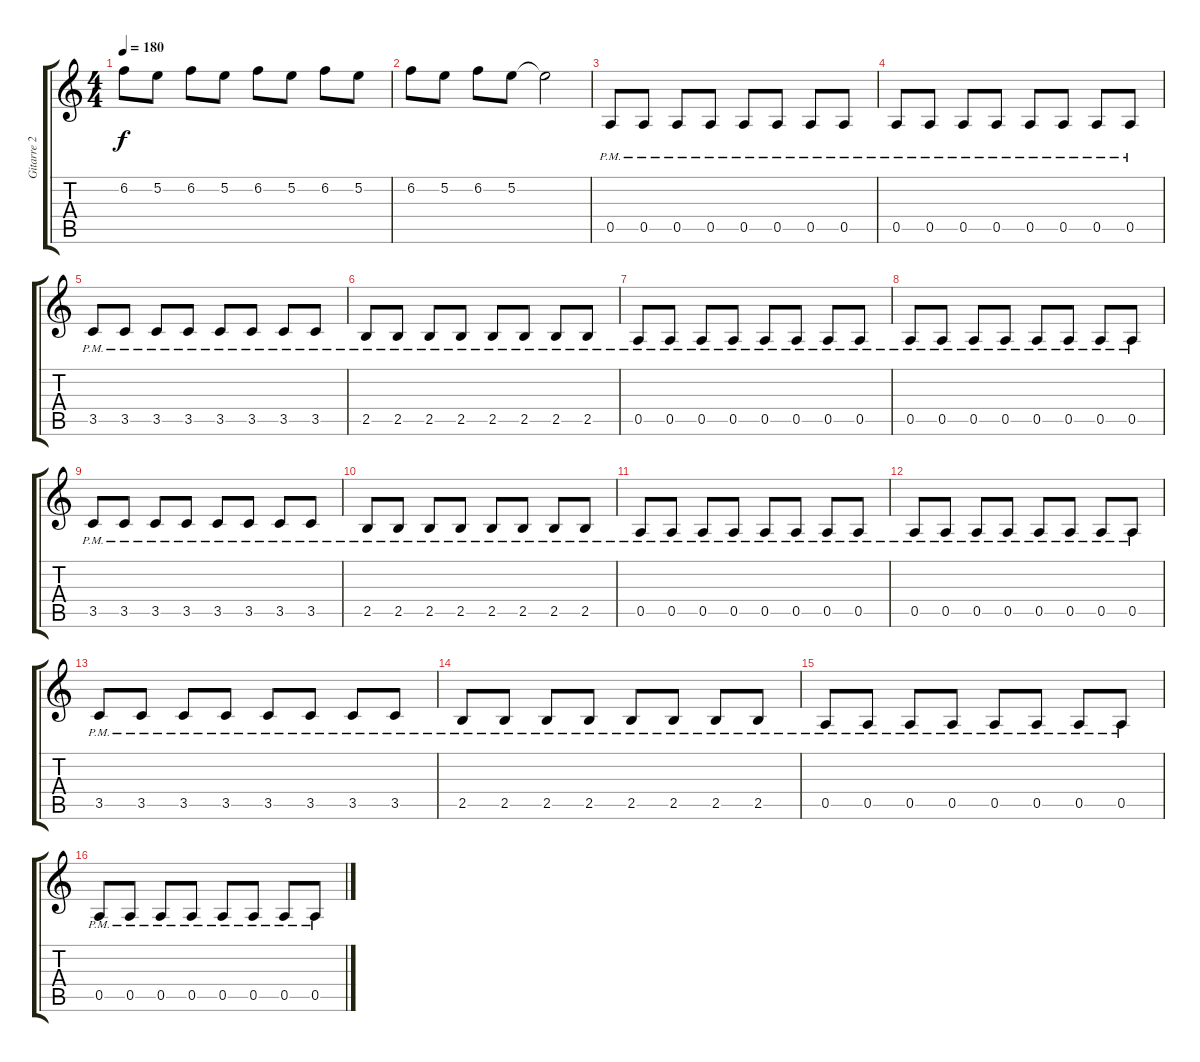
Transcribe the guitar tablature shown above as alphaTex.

\track ("Gitarre 2" "Gitarre 2") {instrument distortionguitar}
\staff {score tabs}
\tuning (E4 B3 G3 D3 A2 E2) {hide}
\ts (4 4)
\tempo 180
\clef g2
\ks c
6.2.8{dy f} 5.2.8 6.2.8 5.2.8 6.2.8 5.2.8 6.2.8 5.2.8 |
6.2.8 5.2.8 6.2.8 5.2.8 5.2{t}.2 |
0.5{pm}.8 0.5{pm}.8 0.5{pm}.8 0.5{pm}.8 0.5{pm}.8 0.5{pm}.8 0.5{pm}.8 0.5{pm}.8 |
0.5{pm}.8 0.5{pm}.8 0.5{pm}.8 0.5{pm}.8 0.5{pm}.8 0.5{pm}.8 0.5{pm}.8 0.5{pm}.8 |
3.5{pm}.8 3.5{pm}.8 3.5{pm}.8 3.5{pm}.8 3.5{pm}.8 3.5{pm}.8 3.5{pm}.8 3.5{pm}.8 |
2.5{pm}.8 2.5{pm}.8 2.5{pm}.8 2.5{pm}.8 2.5{pm}.8 2.5{pm}.8 2.5{pm}.8 2.5{pm}.8 |
0.5{pm}.8 0.5{pm}.8 0.5{pm}.8 0.5{pm}.8 0.5{pm}.8 0.5{pm}.8 0.5{pm}.8 0.5{pm}.8 |
0.5{pm}.8 0.5{pm}.8 0.5{pm}.8 0.5{pm}.8 0.5{pm}.8 0.5{pm}.8 0.5{pm}.8 0.5{pm}.8 |
3.5{pm}.8 3.5{pm}.8 3.5{pm}.8 3.5{pm}.8 3.5{pm}.8 3.5{pm}.8 3.5{pm}.8 3.5{pm}.8 |
2.5{pm}.8 2.5{pm}.8 2.5{pm}.8 2.5{pm}.8 2.5{pm}.8 2.5{pm}.8 2.5{pm}.8 2.5{pm}.8 |
0.5{pm}.8 0.5{pm}.8 0.5{pm}.8 0.5{pm}.8 0.5{pm}.8 0.5{pm}.8 0.5{pm}.8 0.5{pm}.8 |
0.5{pm}.8 0.5{pm}.8 0.5{pm}.8 0.5{pm}.8 0.5{pm}.8 0.5{pm}.8 0.5{pm}.8 0.5{pm}.8 |
3.5{pm}.8 3.5{pm}.8 3.5{pm}.8 3.5{pm}.8 3.5{pm}.8 3.5{pm}.8 3.5{pm}.8 3.5{pm}.8 |
2.5{pm}.8 2.5{pm}.8 2.5{pm}.8 2.5{pm}.8 2.5{pm}.8 2.5{pm}.8 2.5{pm}.8 2.5{pm}.8 |
0.5{pm}.8 0.5{pm}.8 0.5{pm}.8 0.5{pm}.8 0.5{pm}.8 0.5{pm}.8 0.5{pm}.8 0.5{pm}.8 |
0.5{pm}.8 0.5{pm}.8 0.5{pm}.8 0.5{pm}.8 0.5{pm}.8 0.5{pm}.8 0.5{pm}.8 0.5{pm}.8
